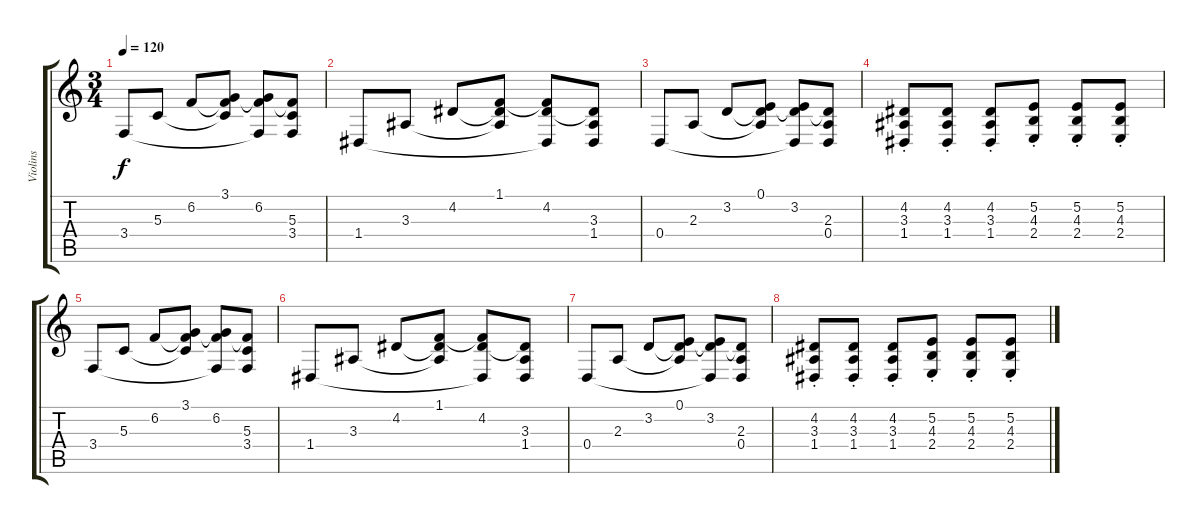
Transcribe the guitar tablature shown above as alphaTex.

\track ("Violins" "Violins") {instrument stringensemble1}
\staff {score tabs}
\tuning (E4 B3 G3 D3 A2 E2) {hide}
\ts (3 4)
\tempo 120
\clef g2
\ks c
3.4.8{dy f} 5.3.8 6.2.8 (3.1 6.2{t} 5.3{t}).8 (3.1{t} 6.2 3.4{t}).8 (6.2{t} 5.3 3.4).8 |
1.4.8 3.3.8 4.2.8 (1.1 4.2{t} 3.3{t}).8 (1.1{t} 4.2 1.4{t}).8 (4.2{t} 3.3 1.4).8 |
0.4.8 2.3.8 3.2.8 (0.1 3.2{t} 2.3{t}).8 (0.1{t} 3.2 0.4{t}).8 (3.2{t} 2.3 0.4).8 |
(4.2{st} 3.3{st} 1.4{st}).8 (4.2{st} 3.3{st} 1.4{st}).8 (4.2{st} 3.3{st} 1.4{st}).8 (5.2{st} 4.3{st} 2.4{st}).8 (5.2{st} 4.3{st} 2.4{st}).8 (5.2{st} 4.3{st} 2.4{st}).8 |
3.4.8 5.3.8 6.2.8 (3.1 6.2{t} 5.3{t}).8 (3.1{t} 6.2 3.4{t}).8 (6.2{t} 5.3 3.4).8 |
1.4.8 3.3.8 4.2.8 (1.1 4.2{t} 3.3{t}).8 (1.1{t} 4.2 1.4{t}).8 (4.2{t} 3.3 1.4).8 |
0.4.8 2.3.8 3.2.8 (0.1 3.2{t} 2.3{t}).8 (0.1{t} 3.2 0.4{t}).8 (3.2{t} 2.3 0.4).8 |
(4.2{st} 3.3{st} 1.4{st}).8 (4.2{st} 3.3{st} 1.4{st}).8 (4.2{st} 3.3{st} 1.4{st}).8 (5.2{st} 4.3{st} 2.4{st}).8 (5.2{st} 4.3{st} 2.4{st}).8 (5.2{st} 4.3{st} 2.4{st}).8
